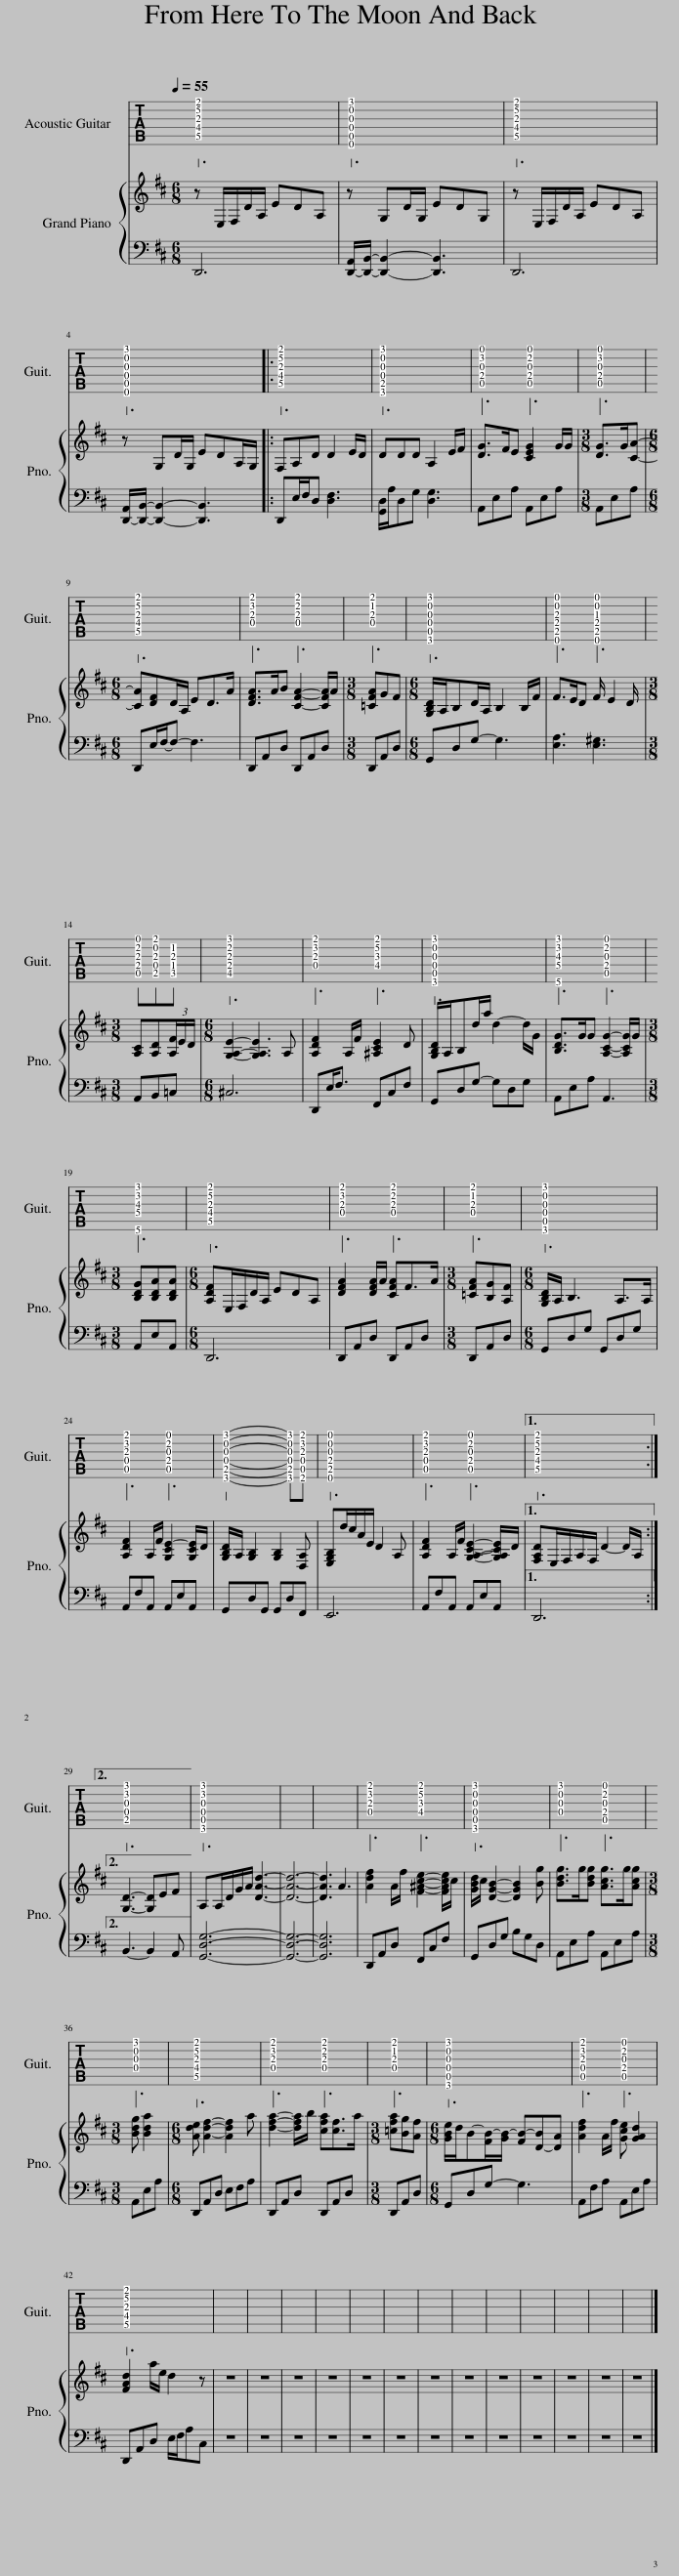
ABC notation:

X:1
%%score 1 { 2 | 3 }
L:1/8
Q:1/4=55
M:6/8
I:linebreak $
K:D
V:1 tab stafflines=6 strings=E2,A2,D3,G3,B3,E4
V:2 treble
V:3 bass
V:1
 [!5!D,!4!F,!3!A,!2!E!1!F]6 | [!6!E,,!5!A,,!4!D,!3!G,!2!B,!1!G]6 | [!5!D,!4!F,!3!A,!2!E!1!F]6 |$ [!6!E,,!5!A,,!4!D,!3!G,!2!B,!1!G]6 |: [!5!D,!4!F,!3!A,!2!E!1!F]6 | %5
 [!6!G,,!5!B,,!4!D,!3!G,!2!B,!1!G]6 | [!5!A,,!4!E,!3!G,!2!D!1!E]3 [!5!A,,!4!E,!3!G,!2!C!1!E]3 |[M:3/8] [!5!A,,!4!E,!3!G,!2!D!1!E]3 |$[M:6/8] [!5!D,!4!F,!3!A,!2!E!1!F]6 | [!4!D,!3!A,!2!D!1!F]3 [!4!D,!3!A,!2!C!1!F]3 | %10
[M:3/8] [!4!D,!3!A,!2!=C!1!F]3 |[M:6/8] [!6!G,,!5!A,,!4!D,!3!G,!2!B,!1!G]6 | [!6!E,,!5!B,,!4!E,!3!A,!2!B,!1!E]3 [!6!E,,!5!B,,!4!E,!3!^G,!2!B,!1!E]3 |$[M:3/8] [!5!A,,!4!E,!3!A,!2!C!1!E][!5!B,,!4!D,!3!A,!2!B,!1!F][!5!=C,!4!^D,!3!A,!2!=C] |[M:6/8] [!5!C,!4!E,!3!A,!2!C!1!G]6 | %15
 [!4!D,!3!A,!2!D!1!F]3 [!4!F,!3!^A,!2!E!1!F]3 | [!6!G,,!5!A,,!4!D,!3!G,!2!B,!1!G]6 | [!6!A,,!4!G,!3!B,!2!D!1!G]3 [!5!A,,!4!E,!3!G,!2!C!1!E]3 |$[M:3/8] [!6!A,,!4!G,!3!B,!2!D!1!G]3 |[M:6/8] [!5!D,!4!F,!3!A,!2!E!1!F]6 | %20
 [!4!D,!3!A,!2!D!1!F]3 [!4!D,!3!A,!2!C!1!F]3 |[M:3/8] [!4!D,!3!A,!2!=C!1!F]3 |[M:6/8] [!6!G,,!5!A,,!4!D,!3!G,!2!B,!1!G]6 |$ [!5!A,,!4!D,!3!A,!2!D!1!F]3 [!5!A,,!4!E,!3!G,!2!C!1!E]3 | [!6!G,,!5!B,,!4!D,!3!G,!2!B,!1!G]4- [!6!G,,!5!B,,!4!D,!3!G,!2!B,!1!G][!6!F,,!5!A,,!4!D,!3!A,!2!D!1!F] | %25
 [!6!E,,!5!B,,!4!E,!3!G,!2!B,!1!E]6 | [!5!A,,!4!D,!3!A,!2!D!1!F]3 [!5!A,,!4!E,!3!G,!2!C!1!E]3 |1 [!5!D,!4!F,!3!A,!2!E!1!F]6 :|2$ [!5!B,,!4!D,!3!G,!2!D!1!G]6 || [!6!G,,!5!A,,!4!D,!3!G,!2!D!1!G]6 | %30
 x6 | x6 | [!4!D,!3!A,!2!D!1!F]3 [!4!F,!3!^A,!2!E!1!F]3 | [!6!G,,!5!A,,!4!D,!3!G,!2!B,!1!G]6 | [!4!D,!3!G,!2!B,!1!G]3 [!5!A,,!4!E,!3!G,!2!C!1!E]3 |$ %35
[M:3/8] [!4!D,!3!G,!2!B,!1!G]3 |[M:6/8] [!5!D,!4!F,!3!A,!2!E!1!F]6 | [!4!D,!3!A,!2!D!1!F]3 [!4!D,!3!A,!2!C!1!F]3 |[M:3/8] [!4!D,!3!A,!2!=C!1!F]3 |[M:6/8] [!6!G,,!5!A,,!4!D,!3!G,!2!B,!1!G]6 | %40
 [!5!A,,!4!D,!3!A,!2!D!1!F]3 [!5!A,,!4!E,!3!G,!2!C!1!E]3 |$ [!5!D,!4!F,!3!A,!2!E!1!F]6 | x6 | x6 | x6 | %45
 x6 | x6 | x6 | x6 | x6 | %50
 x6 | x6 | x6 | x6 | x6 |] %55
V:2
 z E,/F,/D/A,/ EDA, | z G,D/G,/ EDG, | z E,/F,/D/A,/ EDA, |$ z G,D/G,/ EDA,/G,/ |: F,A,D D2 E/D/ | %5
 DDD A,2 E/F/ | [DG]>FE [CEG]2 G/G/ |[M:3/8] [DG]>G[CA]- |$[M:6/8] [CA][DF]D/A,/ ED>A | [DFA]>AB [CFA]2- [CFA]/A/ | %10
[M:3/8] [=CFA]GF |[M:6/8] [G,B,D]/A,/B,D/A,/ B,2 B,/F/ | F>ED F/ E2 D/ |$[M:3/8] [A,C][A,D](3[A,F]/E/D/ |[M:6/8] [G,A,E]2- [G,A,E]3 A, | %15
 [A,DF]2 A,/F/ [^A,CE]2 D | [G,B,D]/A,/B,d/a/ d2- d/G/ | [B,DG]>GG [A,CG]2- [A,CG]/G/ |$[M:3/8] [B,DG][B,DA][B,DA] |[M:6/8] [A,DF]E,/F,/D/A,/ EDA, | %20
 [DFA]2 [DFA]/A/ [CFA]F>A |[M:3/8] [=CFA][B,G][A,F] |[M:6/8] [G,B,D]/A,/ B,3 A,>A, |$ [A,DF]2 A,/F/ [G,CE-]2 [G,CE]/D/ | [G,B,D]/A,/ [G,B,]2 [G,B,]2 [D,A,] | %25
 [E,G,B,]d/c/A/E/ D2 A, | [A,DF]2 A,/F/ [G,A,CE]2- [G,A,CE]/D/ |1 [F,A,D]E,/F,/A,/F,/ D2- D/A,/ :|2$ [G,D]3- [G,D]EF || A,A,/D/G/A/ [DAd]3- | %30
 [DAd]6- | [DAd]3 A3 | [Adf]2 A/f/ [F^Ace]2- [FAce]/c/ | [GBd]/c/ [DGB]2- [DGB]2 [Bg] | [Bdg]>g[Bdg] [Acg]>g[Acg] |$ %35
[M:3/8] [Bdg] [Bda]2 |[M:6/8] [Ade] [Adf]2- [Adf]2 a | [dfa]2- [dfa]/b/ [cfa][cf]>a |[M:3/8] [=cfa][Bg][Af] |[M:6/8] [GBe]/d/B-[FB-]/[GB-]/ [FB-][D-B][DA] | %40
 [Adf]2 A/f/ [Gce] [GAd]2 |$ [FAd]2 a/e/ d2 z | z6 | z6 | z6 | %45
 z6 | z6 | z6 | z6 | z6 | %50
 z6 | z6 | z6 | z6 | z6 |] %55
V:3
 D,,6 | [D,,-A,,]/[D,,B,,]/- [D,,B,,]2- [D,,B,,]3 | D,,6 |$ [D,,-A,,]/[D,,B,,]/- [D,,B,,]2- [D,,B,,]3 |: D,,E,/F,/D, [D,F,]3 | %5
 [G,,D,]/A,/D,G, [D,G,]3 | A,,E,A, A,,E,A, |[M:3/8] A,,E,A, |$[M:6/8] D,,E,/F,/-F,- F,3 | D,,A,,D, D,,A,,D, | %10
[M:3/8] D,,A,,D, |[M:6/8] G,,D,G,- G,3 | [E,A,]3 [E,^G,]3 |$[M:3/8] A,,B,,=C, |[M:6/8] ^C,6 | %15
 D,,E,<F, F,,C,F, | G,,D,G,- G,D,G, | A,,E,A, A,,3 |$[M:3/8] A,,E,A,, |[M:6/8] D,,6 | %20
 D,,A,,D, D,,A,,D, |[M:3/8] D,,A,,D, |[M:6/8] G,,D,G, G,,D,G, |$ A,,F,A,, A,,E,A,, | G,,D,G,, G,,D,F,, | %25
 E,,6 | A,,F,A,, A,,E,A,, |1 D,,6 :|2$ B,,3- B,,2 A,, || [G,,D,G,]6- | %30
 [G,,D,G,]6- | [G,,D,G,]6 | D,,A,,D, F,,C,F, | G,,D,G, B,G,D, | A,,E,A, A,,E,A, |$ %35
[M:3/8] A,,E,A, |[M:6/8] D,,A,,D, E,F,A, | D,,A,,D, D,,A,,D, |[M:3/8] D,,A,,D, |[M:6/8] G,,D,G,- G,3 | %40
 A,,F,A, A,,E,A, |$ D,,A,,D, E,/F,/A,C, | z6 | z6 | z6 | %45
 z6 | z6 | z6 | z6 | z6 | %50
 z6 | z6 | z6 | z6 | z6 |] %55
